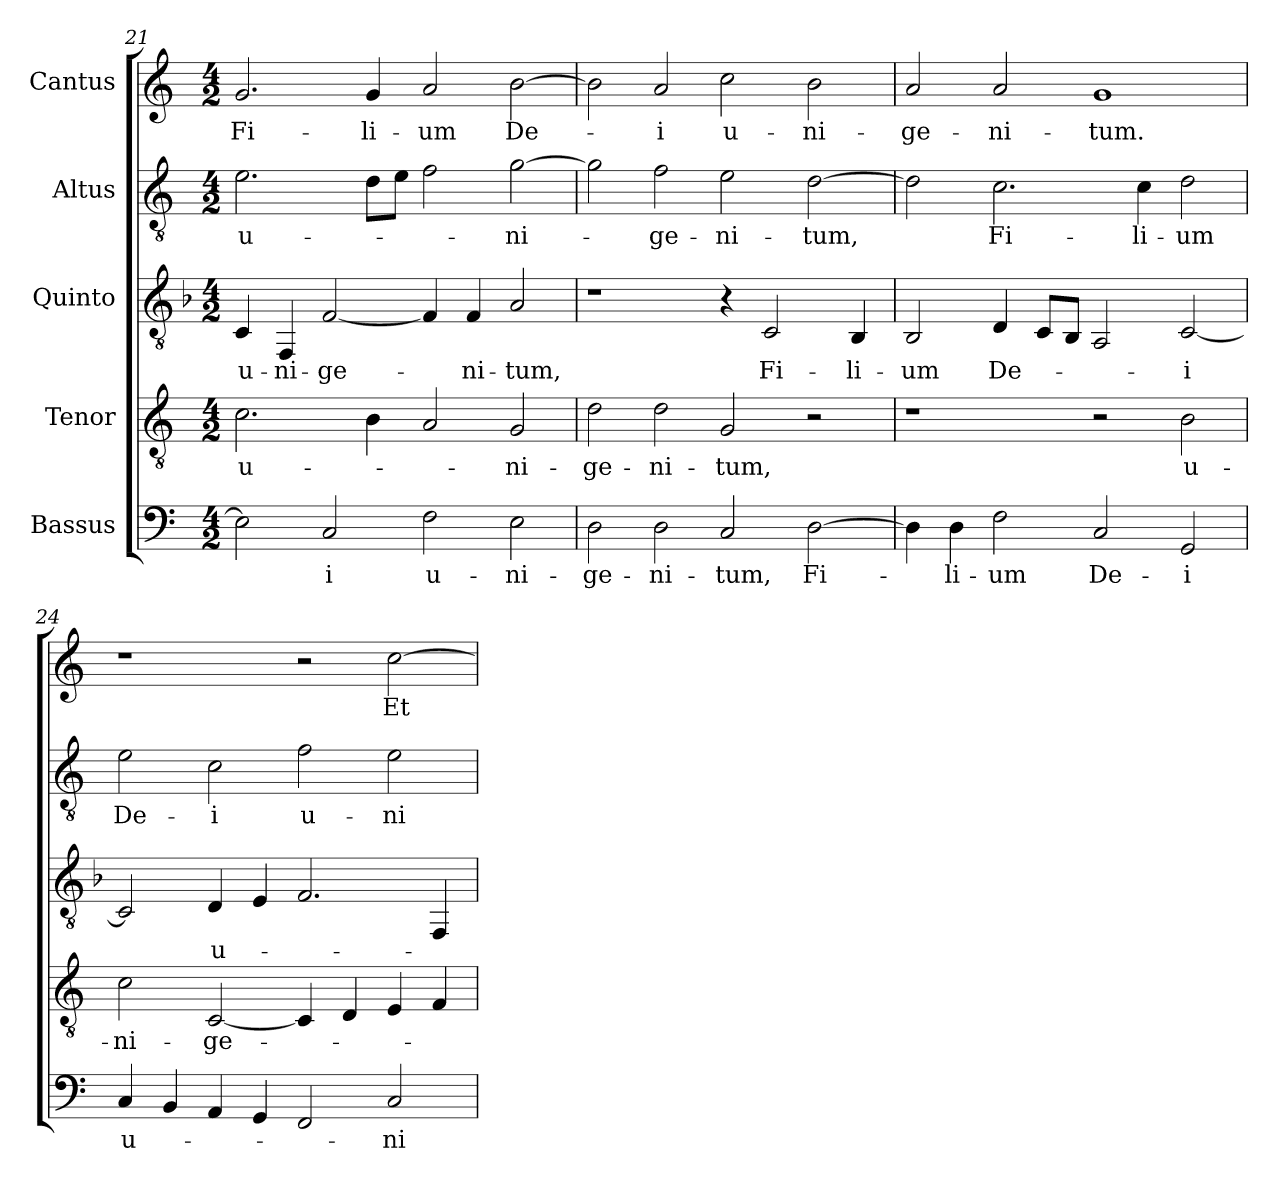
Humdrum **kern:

**kern	**text	**kern	**text	**kern	**text	**kern	**text	**kern	**text
*part5	*part5	*part4	*part4	*part3	*part3	*part2	*part2	*part1	*part1
*staff5	*staff5	*staff4	*staff4	*staff3	*staff3	*staff2	*staff2	*staff1	*staff1
*I"Bassus	*	*I"Tenor	*	*I"Quinto	*	*I"Altus	*	*I"Cantus	*
!!LO:PB:g=z
*clefF4	*	*clefGv2	*	*clefGv2	*	*clefGv2	*	*clefG2	*
*	*	*	*	*ITrd-4c-7	*	*	*	*	*
*k[]	*	*k[]	*	*k[]	*	*k[]	*	*k[]	*
*C:	*	*C:	*	*C:	*	*C:	*	*C:	*
*M4/2	*	*M4/2	*	*M4/2	*	*M4/2	*	*M4/2	*
=21	=21	=21	=21	=21	=21	=21	=21	=21	=21
!	!	!	!LO:LY:b:color=#000000	!	!	!	!	!	!
!	!	!	!	!	!LO:LY:b:color=#000000	!	!	!	!
!	!	!	!	!	!	!	!LO:LY:b:color=#000000	!	!
!	!	!	!	!	!	!	!	!	!LO:LY:b:color=#000000
2Ei\]	.	2.ci\	u-	4Gi/	u-	2.ei\	u-	2.gi/	Fi-
!	!	!	!	!	!LO:LY:b:color=#000000	!	!	!	!
.	.	.	.	4Ci/	-ni-	.	.	.	.
!	!LO:LY:b:color=#000000	!	!	!	!	!	!	!	!
!	!	!	!	!	!LO:LY:b:color=#000000	!	!	!	!
2Ci/	-i	.	.	[<2ci/	-ge-	.	.	.	.
!	!	!	!	!	!	!	!	!	!LO:LY:b:color=#000000
.	.	4Bi\	.	.	.	8di\L	.	4gi/	-li-
.	.	.	.	.	.	8ei\J	.	.	.
!	!LO:LY:b:color=#000000	!	!	!	!	!	!	!	!
!	!	!	!	!	!	!	!	!	!LO:LY:b:color=#000000
2Fi\	u-	2Ai/	.	4ci/]	.	2fi\	.	2ai/	-um
!	!	!	!	!	!LO:LY:b:color=#000000	!	!	!	!
.	.	.	.	4ci/	-ni-	.	.	.	.
!	!LO:LY:b:color=#000000	!	!	!	!	!	!	!	!
!	!	!	!LO:LY:b:color=#000000	!	!	!	!	!	!
!	!	!	!	!	!LO:LY:b:color=#000000	!	!	!	!
!	!	!	!	!	!	!	!LO:LY:b:color=#000000	!	!
!	!	!	!	!	!	!	!	!	!LO:LY:b:color=#000000
2Ei\	-ni-	2Gi/	-ni-	2ei/	-tum,	[>2gi\	-ni-	[>2bi\	De-
=22	=22	=22	=22	=22	=22	=22	=22	=22	=22
!	!LO:LY:b:color=#000000	!	!	!	!	!	!	!	!
!	!	!	!LO:LY:b:color=#000000	!	!	!	!	!	!
2Di\	-ge-	2di\	-ge-	1r	.	2gi\]	.	2bi\]	.
!	!LO:LY:b:color=#000000	!	!	!	!	!	!	!	!
!	!	!	!LO:LY:b:color=#000000	!	!	!	!	!	!
!	!	!	!	!	!	!	!LO:LY:b:color=#000000	!	!
!	!	!	!	!	!	!	!	!	!LO:LY:b:color=#000000
2Di\	-ni-	2di\	-ni-	.	.	2fi\	-ge-	2ai/	-i
!	!LO:LY:b:color=#000000	!	!	!	!	!	!	!	!
!	!	!	!LO:LY:b:color=#000000	!	!	!	!	!	!
!	!	!	!	!	!	!	!LO:LY:b:color=#000000	!	!
!	!	!	!	!	!	!	!	!	!LO:LY:b:color=#000000
2Ci/	-tum,	2Gi/	-tum,	4r	.	2ei\	-ni-	2cci\	u-
!	!	!	!	!	!LO:LY:b:color=#000000	!	!	!	!
.	.	.	.	2Gi/	Fi-	.	.	.	.
!	!LO:LY:b:color=#000000	!	!	!	!	!	!	!	!
!	!	!	!	!	!	!	!LO:LY:b:color=#000000	!	!
!	!	!	!	!	!	!	!	!	!LO:LY:b:color=#000000
[>2Di\	Fi-	2r	.	.	.	[>2di\	-tum,	2bi\	-ni-
!	!	!	!	!	!LO:LY:b:color=#000000	!	!	!	!
.	.	.	.	4Fi/	-li-	.	.	.	.
=23	=23	=23	=23	=23	=23	=23	=23	=23	=23
!	!	!	!	!	!LO:LY:b:color=#000000	!	!	!	!
!	!	!	!	!	!	!	!	!	!LO:LY:b:color=#000000
4Di\]	.	1r	.	2Fi/	-um	2di\]	.	2ai/	-ge-
!	!LO:LY:b:color=#000000	!	!	!	!	!	!	!	!
4Di\	-li-	.	.	.	.	.	.	.	.
!	!LO:LY:b:color=#000000	!	!	!	!	!	!	!	!
!	!	!	!	!	!LO:LY:b:color=#000000	!	!	!	!
!	!	!	!	!	!	!	!LO:LY:b:color=#000000	!	!
!	!	!	!	!	!	!	!	!	!LO:LY:b:color=#000000
2Fi\	-um	.	.	4Ai/	De-	2.ci\	Fi-	2ai/	-ni-
.	.	.	.	8Gi/L	.	.	.	.	.
.	.	.	.	8Fi/J	.	.	.	.	.
!	!LO:LY:b:color=#000000	!	!	!	!	!	!	!	!
!	!	!	!	!	!	!	!	!	!LO:LY:b:color=#000000
2Ci/	De-	2r	.	2Ei/	.	.	.	1gi	-tum.
!	!	!	!	!	!	!	!LO:LY:b:color=#000000	!	!
.	.	.	.	.	.	4ci\	-li-	.	.
!	!LO:LY:b:color=#000000	!	!	!	!	!	!	!	!
!	!	!	!LO:LY:b:color=#000000	!	!	!	!	!	!
!	!	!	!	!	!LO:LY:b:color=#000000	!	!	!	!
!	!	!	!	!	!	!	!LO:LY:b:color=#000000	!	!
2GGi/	-i	2Bi\	u-	[<2Gi/	-i	2di\	-um	.	.
=24	=24	=24	=24	=24	=24	=24	=24	=24	=24
!	!LO:LY:b:color=#000000	!	!	!	!	!	!	!	!
!	!	!	!LO:LY:b:color=#000000	!	!	!	!	!	!
!	!	!	!	!	!	!	!LO:LY:b:color=#000000	!	!
4Ci/	u-	2ci\	-ni-	2Gi/]	.	2ei\	De-	1r	.
4BBi/	.	.	.	.	.	.	.	.	.
!	!	!	!LO:LY:b:color=#000000	!	!	!	!	!	!
!	!	!	!	!	!LO:LY:b:color=#000000	!	!	!	!
!	!	!	!	!	!	!	!LO:LY:b:color=#000000	!	!
4AAi/	.	[<2Ci/	-ge-	4Ai/	u-	2ci\	-i	.	.
4GGi/	.	.	.	4Bi/	.	.	.	.	.
!	!	!	!	!	!	!	!LO:LY:b:color=#000000	!	!
2FFi/	.	4Ci/]	.	2.ci/	.	2fi\	u-	2r	.
.	.	4Di/	.	.	.	.	.	.	.
!	!LO:LY:b:color=#000000	!	!	!	!	!	!	!	!
!	!	!	!	!	!	!	!LO:LY:b:color=#000000	!	!
!	!	!	!	!	!	!	!	!	!LO:LY:b:color=#000000
2Ci/	-ni-	4Ei/	.	.	.	2ei\	-ni-	[>2cci\	Et
.	.	4Fi/	.	4Ci/	.	.	.	.	.
=	=	=	=	=	=	=	=	=	=
*-	*-	*-	*-	*-	*-	*-	*-	*-	*-
